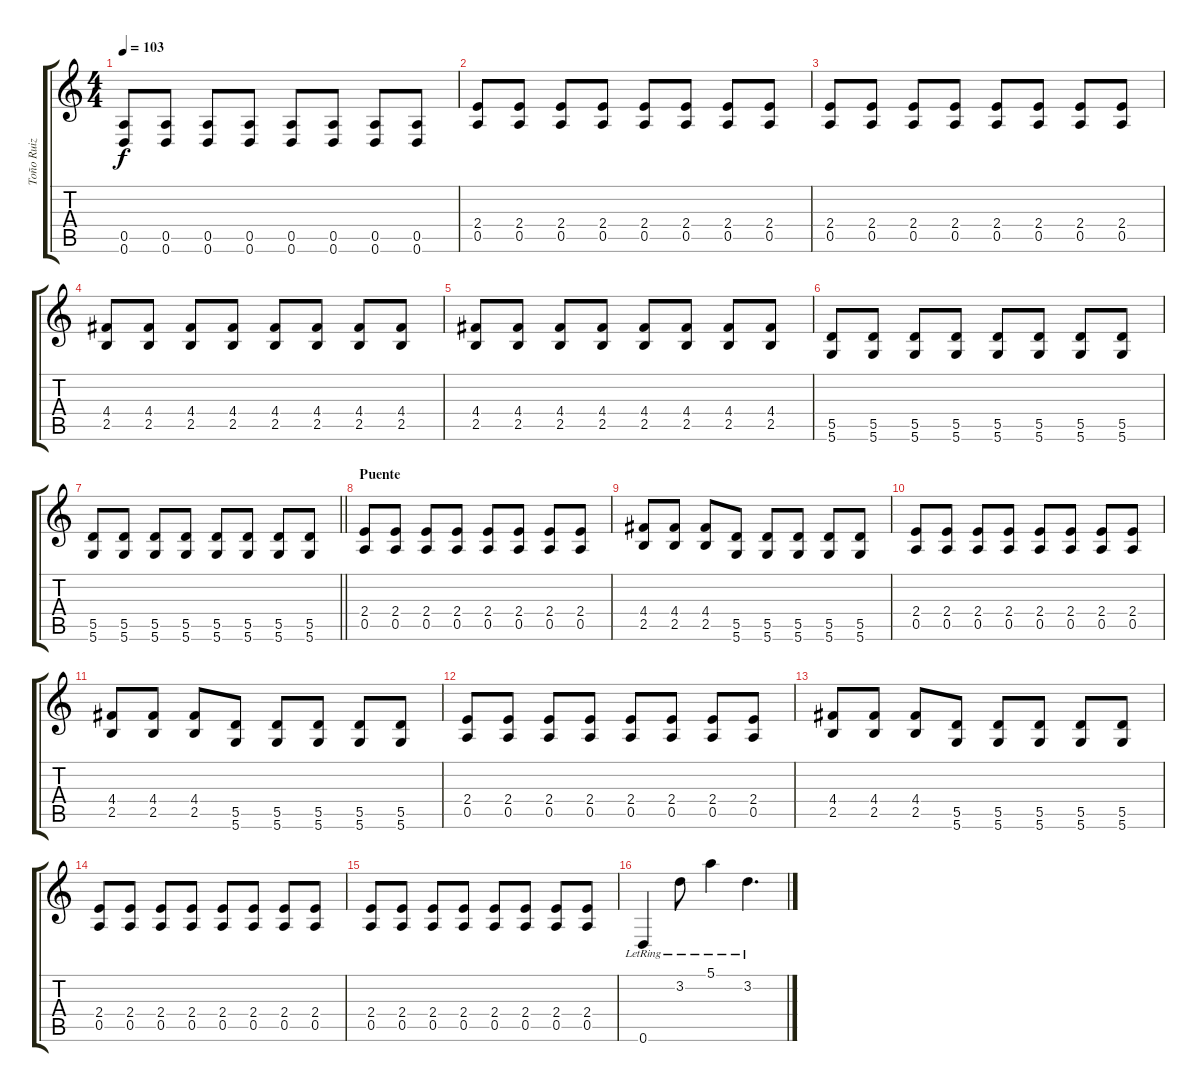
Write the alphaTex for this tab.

\track ("Toño Ruiz" "Toño Ruiz") {instrument overdrivenguitar}
\staff {score tabs}
\tuning (E4 B3 G3 D3 A2 D2) {hide}
\ts (4 4)
\tempo 103
\clef g2
\ks c
(0.5 0.6).8{dy f} (0.5 0.6).8 (0.5 0.6).8 (0.5 0.6).8 (0.5 0.6).8 (0.5 0.6).8 (0.5 0.6).8 (0.5 0.6).8 |
(2.4 0.5).8 (2.4 0.5).8 (2.4 0.5).8 (2.4 0.5).8 (2.4 0.5).8 (2.4 0.5).8 (2.4 0.5).8 (2.4 0.5).8 |
(2.4 0.5).8 (2.4 0.5).8 (2.4 0.5).8 (2.4 0.5).8 (2.4 0.5).8 (2.4 0.5).8 (2.4 0.5).8 (2.4 0.5).8 |
(4.4 2.5).8 (4.4 2.5).8 (4.4 2.5).8 (4.4 2.5).8 (4.4 2.5).8 (4.4 2.5).8 (4.4 2.5).8 (4.4 2.5).8 |
(4.4 2.5).8 (4.4 2.5).8 (4.4 2.5).8 (4.4 2.5).8 (4.4 2.5).8 (4.4 2.5).8 (4.4 2.5).8 (4.4 2.5).8 |
(5.5 5.6).8 (5.5 5.6).8 (5.5 5.6).8 (5.5 5.6).8 (5.5 5.6).8 (5.5 5.6).8 (5.5 5.6).8 (5.5 5.6).8 |
\barLineRight lightlight
(5.5 5.6).8 (5.5 5.6).8 (5.5 5.6).8 (5.5 5.6).8 (5.5 5.6).8 (5.5 5.6).8 (5.5 5.6).8 (5.5 5.6).8 |
\section ("" "Puente")
(2.4 0.5).8 (2.4 0.5).8 (2.4 0.5).8 (2.4 0.5).8 (2.4 0.5).8 (2.4 0.5).8 (2.4 0.5).8 (2.4 0.5).8 |
(4.4 2.5).8 (4.4 2.5).8 (4.4 2.5).8 (5.5 5.6).8 (5.5 5.6).8 (5.5 5.6).8 (5.5 5.6).8 (5.5 5.6).8 |
(2.4 0.5).8 (2.4 0.5).8 (2.4 0.5).8 (2.4 0.5).8 (2.4 0.5).8 (2.4 0.5).8 (2.4 0.5).8 (2.4 0.5).8 |
(4.4 2.5).8 (4.4 2.5).8 (4.4 2.5).8 (5.5 5.6).8 (5.5 5.6).8 (5.5 5.6).8 (5.5 5.6).8 (5.5 5.6).8 |
(2.4 0.5).8 (2.4 0.5).8 (2.4 0.5).8 (2.4 0.5).8 (2.4 0.5).8 (2.4 0.5).8 (2.4 0.5).8 (2.4 0.5).8 |
(4.4 2.5).8 (4.4 2.5).8 (4.4 2.5).8 (5.5 5.6).8 (5.5 5.6).8 (5.5 5.6).8 (5.5 5.6).8 (5.5 5.6).8 |
(2.4 0.5).8 (2.4 0.5).8 (2.4 0.5).8 (2.4 0.5).8 (2.4 0.5).8 (2.4 0.5).8 (2.4 0.5).8 (2.4 0.5).8 |
(2.4 0.5).8 (2.4 0.5).8 (2.4 0.5).8 (2.4 0.5).8 (2.4 0.5).8 (2.4 0.5).8 (2.4 0.5).8 (2.4 0.5).8 |
0.6{lr}.4 3.2{lr}.8 5.1{lr}.4 3.2{lr}.4{d}
